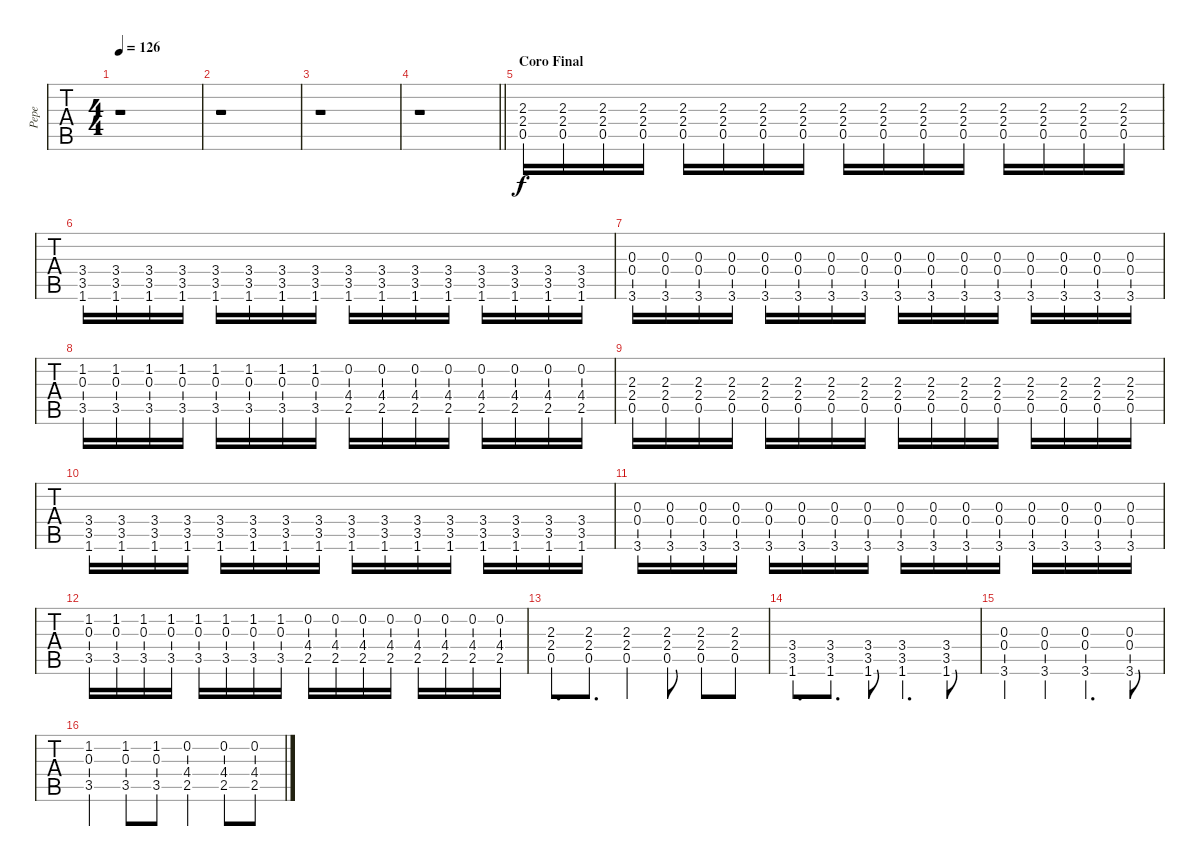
\track ("Pepe" "Pepe") {instrument distortionguitar}
\staff {tabs}
\tuning (Eb4 Bb3 Gb3 Db3 Ab2 Eb2) {hide}
\ts (4 4)
\tempo 126
\clef g2
\ks c
r.1{dy f} |
r.1 |
r.1 |
\barLineRight lightlight
r.1{volume 12} |
\section ("" "Coro Final")
(2.3 2.4 0.5).16 (2.3 2.4 0.5).16 (2.3 2.4 0.5).16 (2.3 2.4 0.5).16 (2.3 2.4 0.5).16 (2.3 2.4 0.5).16 (2.3 2.4 0.5).16 (2.3 2.4 0.5).16 (2.3 2.4 0.5).16 (2.3 2.4 0.5).16 (2.3 2.4 0.5).16 (2.3 2.4 0.5).16 (2.3 2.4 0.5).16 (2.3 2.4 0.5).16 (2.3 2.4 0.5).16 (2.3 2.4 0.5).16 |
(3.4 3.5 1.6).16 (3.4 3.5 1.6).16 (3.4 3.5 1.6).16 (3.4 3.5 1.6).16 (3.4 3.5 1.6).16 (3.4 3.5 1.6).16 (3.4 3.5 1.6).16 (3.4 3.5 1.6).16 (3.4 3.5 1.6).16 (3.4 3.5 1.6).16 (3.4 3.5 1.6).16 (3.4 3.5 1.6).16 (3.4 3.5 1.6).16 (3.4 3.5 1.6).16 (3.4 3.5 1.6).16 (3.4 3.5 1.6).16 |
(0.3 0.4 3.6).16 (0.3 0.4 3.6).16 (0.3 0.4 3.6).16 (0.3 0.4 3.6).16 (0.3 0.4 3.6).16 (0.3 0.4 3.6).16 (0.3 0.4 3.6).16 (0.3 0.4 3.6).16 (0.3 0.4 3.6).16 (0.3 0.4 3.6).16 (0.3 0.4 3.6).16 (0.3 0.4 3.6).16 (0.3 0.4 3.6).16 (0.3 0.4 3.6).16 (0.3 0.4 3.6).16 (0.3 0.4 3.6).16 |
(1.2 0.3 3.5).16 (1.2 0.3 3.5).16 (1.2 0.3 3.5).16 (1.2 0.3 3.5).16 (1.2 0.3 3.5).16 (1.2 0.3 3.5).16 (1.2 0.3 3.5).16 (1.2 0.3 3.5).16 (0.2 4.4 2.5).16 (0.2 4.4 2.5).16 (0.2 4.4 2.5).16 (0.2 4.4 2.5).16 (0.2 4.4 2.5).16 (0.2 4.4 2.5).16 (0.2 4.4 2.5).16 (0.2 4.4 2.5).16 |
(2.3 2.4 0.5).16 (2.3 2.4 0.5).16 (2.3 2.4 0.5).16 (2.3 2.4 0.5).16 (2.3 2.4 0.5).16 (2.3 2.4 0.5).16 (2.3 2.4 0.5).16 (2.3 2.4 0.5).16 (2.3 2.4 0.5).16 (2.3 2.4 0.5).16 (2.3 2.4 0.5).16 (2.3 2.4 0.5).16 (2.3 2.4 0.5).16 (2.3 2.4 0.5).16 (2.3 2.4 0.5).16 (2.3 2.4 0.5).16 |
(3.4 3.5 1.6).16 (3.4 3.5 1.6).16 (3.4 3.5 1.6).16 (3.4 3.5 1.6).16 (3.4 3.5 1.6).16 (3.4 3.5 1.6).16 (3.4 3.5 1.6).16 (3.4 3.5 1.6).16 (3.4 3.5 1.6).16 (3.4 3.5 1.6).16 (3.4 3.5 1.6).16 (3.4 3.5 1.6).16 (3.4 3.5 1.6).16 (3.4 3.5 1.6).16 (3.4 3.5 1.6).16 (3.4 3.5 1.6).16 |
(0.3 0.4 3.6).16 (0.3 0.4 3.6).16 (0.3 0.4 3.6).16 (0.3 0.4 3.6).16 (0.3 0.4 3.6).16 (0.3 0.4 3.6).16 (0.3 0.4 3.6).16 (0.3 0.4 3.6).16 (0.3 0.4 3.6).16 (0.3 0.4 3.6).16 (0.3 0.4 3.6).16 (0.3 0.4 3.6).16 (0.3 0.4 3.6).16 (0.3 0.4 3.6).16 (0.3 0.4 3.6).16 (0.3 0.4 3.6).16 |
(1.2 0.3 3.5).16 (1.2 0.3 3.5).16 (1.2 0.3 3.5).16 (1.2 0.3 3.5).16 (1.2 0.3 3.5).16 (1.2 0.3 3.5).16 (1.2 0.3 3.5).16 (1.2 0.3 3.5).16 (0.2 4.4 2.5).16 (0.2 4.4 2.5).16 (0.2 4.4 2.5).16 (0.2 4.4 2.5).16 (0.2 4.4 2.5).16 (0.2 4.4 2.5).16 (0.2 4.4 2.5).16 (0.2 4.4 2.5).16 |
(2.3 2.4 0.5).8{d} (2.3 2.4 0.5).8{d} (2.3 2.4 0.5).4 (2.3 2.4 0.5).8 (2.3 2.4 0.5).8 (2.3 2.4 0.5).8 |
(3.4 3.5 1.6).8{d} (3.4 3.5 1.6).8{d} (3.4 3.5 1.6).8 (3.4 3.5 1.6).4{d} (3.4 3.5 1.6).8 |
(0.3 0.4 3.6).4 (0.3 0.4 3.6).4 (0.3 0.4 3.6).4{d} (0.3 0.4 3.6).8 |
(1.2 0.3 3.5).4 (1.2 0.3 3.5).8 (1.2 0.3 3.5).8 (0.2 4.4 2.5).4 (0.2 4.4 2.5).8 (0.2 4.4 2.5).8
